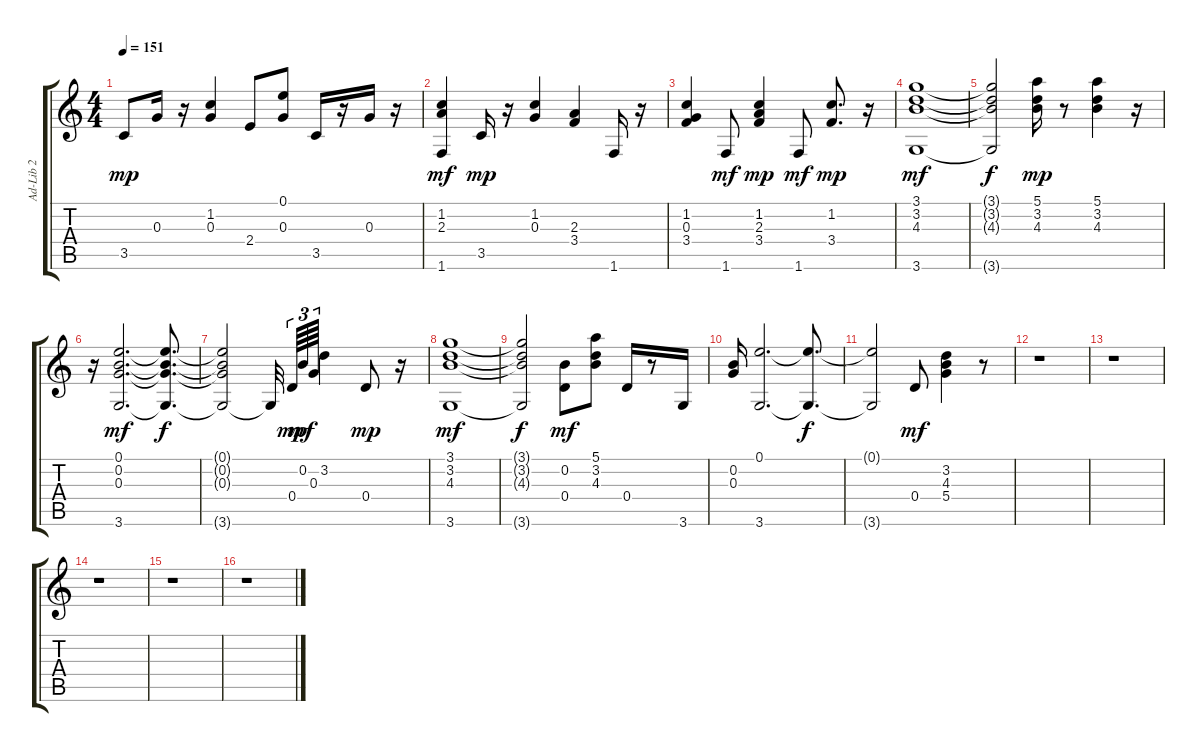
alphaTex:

\track ("Ad-Lib 2" "Ad-Lib 2") {instrument acousticguitarsteel}
\staff {score tabs}
\tuning (E4 B3 G3 D3 A2 E2) {hide}
\ts (4 4)
\tempo 151
\clef g2
\ks c
3.5.8{dy mp} 0.3.16 r.16 (1.2 0.3).4 2.4.8 (0.1 0.3).8 3.5.16 r.16 0.3.16 r.16 |
(1.2 2.3 1.6).4{dy mf} 3.5.16{dy mp} r.16 (1.2 0.3).4 (2.3 3.4).4 1.6.16 r.16 |
(1.2 0.3 3.4).4 1.6.8{dy mf} (1.2 2.3 3.4).4{dy mp} 1.6.8{dy mf} (1.2 3.4).8{d dy mp} r.16 |
(3.1 3.2 4.3 3.6).1{dy mf} |
(3.1{t} 3.2{t} 4.3{t} 3.6{t}).2{dy f} (5.1 3.2 4.3).16{dy mp} r.8 (5.1 3.2 4.3).4 r.16 |
r.16 (0.1 0.2 0.3 3.6).2{d dy mf} (0.1{t} 0.2{t} 0.3{t} 3.6{t}).8{d dy f} |
(0.1{t} 0.2{t} 0.3{t} 3.6{t}).2 3.6{t}.32{beam splitsecondary} 0.4.64{tu (3 2) dy mp} 0.2.64{tu (3 2) dy mf} 0.3.64{tu (3 2)} 3.2.4 0.4.8{dy mp} r.16 |
(3.1 3.2 4.3 3.6).1{dy mf} |
(3.1{t} 3.2{t} 4.3{t} 3.6{t}).2{dy f} (0.2 0.4).8{dy mf} (5.1 3.2 4.3).8 0.4.16 r.8 3.6.16 |
(0.2 0.3).16 (0.1 3.6).2{d} (0.1{t} 3.6{t}).8{d dy f} |
(0.1{t} 3.6{t}).2 0.4.8{dy mf} (3.2 4.3 5.4).4 r.8 |
r.1 |
r.1 |
r.1 |
r.1 |
r.1
